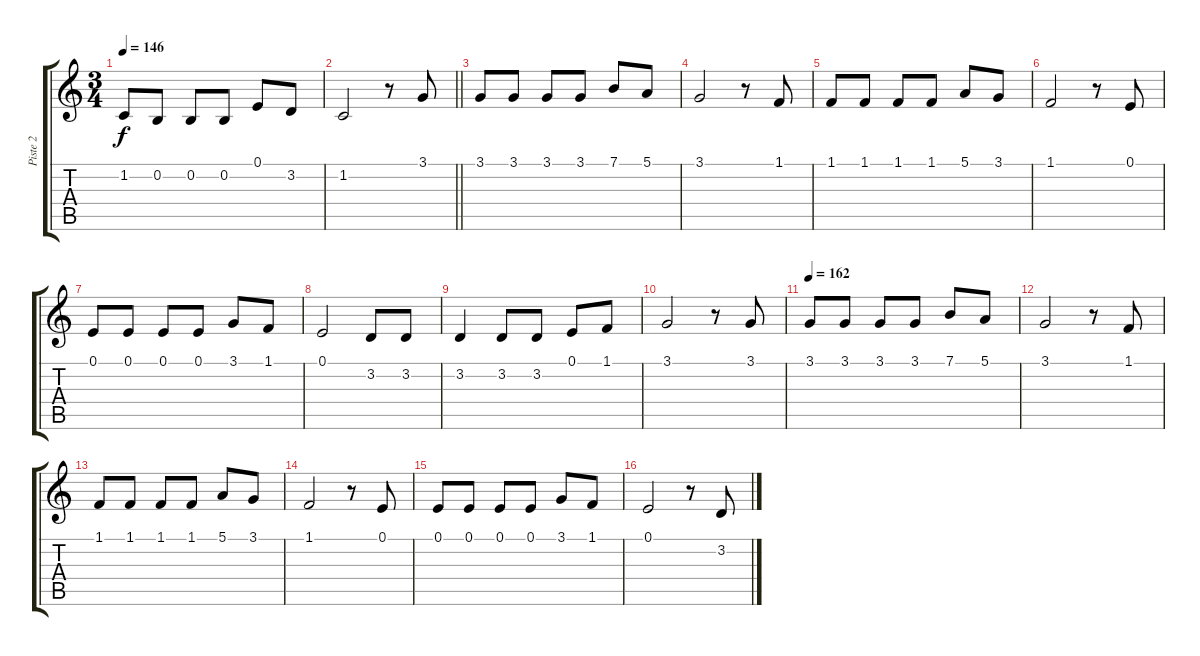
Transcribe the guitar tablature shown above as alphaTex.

\track ("Piste 2" "Piste 2") {instrument sopranosax}
\staff {score tabs}
\tuning (E4 B3 G3 D3 A2 E2) {hide}
\ts (3 4)
\tempo 146
\clef g2
\ks c
1.2.8{dy f} 0.2.8 0.2.8 0.2.8 0.1.8 3.2.8 |
\barLineRight lightlight
1.2.2 r.8 3.1.8 |
3.1.8 3.1.8 3.1.8 3.1.8 7.1.8 5.1.8 |
3.1.2 r.8 1.1.8 |
1.1.8 1.1.8 1.1.8 1.1.8 5.1.8 3.1.8 |
1.1.2 r.8 0.1.8 |
0.1.8 0.1.8 0.1.8 0.1.8 3.1.8 1.1.8 |
0.1.2 3.2.8 3.2.8 |
3.2.4 3.2.8 3.2.8 0.1.8 1.1.8 |
3.1.2 r.8 3.1.8 |
\tempo 162
3.1.8 3.1.8 3.1.8 3.1.8 7.1.8 5.1.8 |
3.1.2 r.8 1.1.8 |
1.1.8 1.1.8 1.1.8 1.1.8 5.1.8 3.1.8 |
1.1.2 r.8 0.1.8 |
0.1.8 0.1.8 0.1.8 0.1.8 3.1.8 1.1.8 |
0.1.2 r.8 3.2.8
